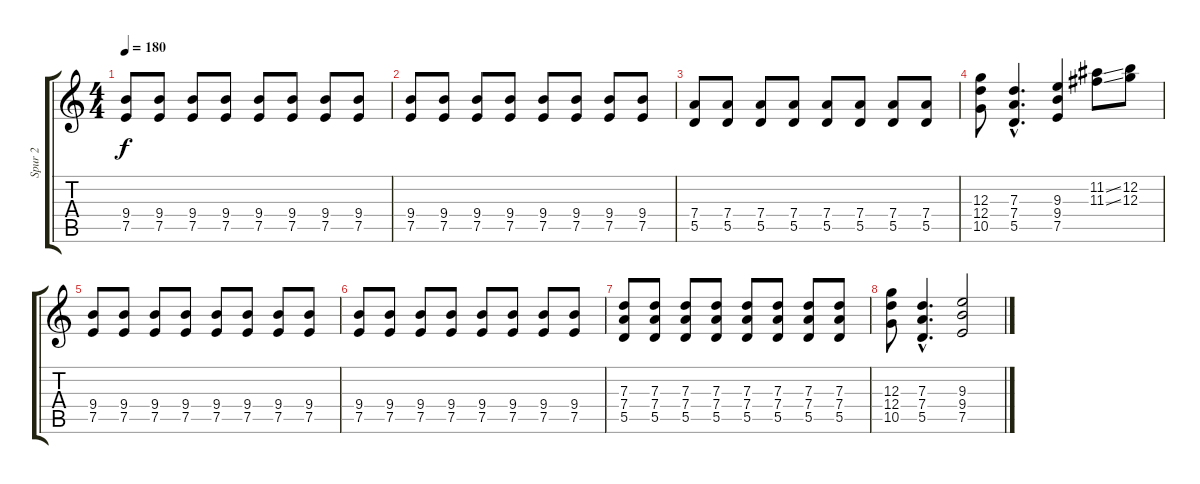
\track ("Spur 2" "Spur 2") {instrument distortionguitar}
\staff {score tabs}
\tuning (E4 B3 G3 D3 A2 E2) {hide}
\ts (4 4)
\tempo 180
\clef g2
\ks c
(9.4 7.5).8{dy f} (9.4 7.5).8 (9.4 7.5).8 (9.4 7.5).8 (9.4 7.5).8 (9.4 7.5).8 (9.4 7.5).8 (9.4 7.5).8 |
(9.4 7.5).8 (9.4 7.5).8 (9.4 7.5).8 (9.4 7.5).8 (9.4 7.5).8 (9.4 7.5).8 (9.4 7.5).8 (9.4 7.5).8 |
(7.4 5.5).8 (7.4 5.5).8 (7.4 5.5).8 (7.4 5.5).8 (7.4 5.5).8 (7.4 5.5).8 (7.4 5.5).8 (7.4 5.5).8 |
(12.3 12.4 10.5).8 (7.3{hac} 7.4{hac} 5.5{hac}).4{d} (9.3 9.4 7.5).4 (11.2{ss} 11.3{ss}).8 (12.2 12.3).8 |
(9.4 7.5).8 (9.4 7.5).8 (9.4 7.5).8 (9.4 7.5).8 (9.4 7.5).8 (9.4 7.5).8 (9.4 7.5).8 (9.4 7.5).8 |
(9.4 7.5).8 (9.4 7.5).8 (9.4 7.5).8 (9.4 7.5).8 (9.4 7.5).8 (9.4 7.5).8 (9.4 7.5).8 (9.4 7.5).8 |
(7.3 7.4 5.5).8 (7.3 7.4 5.5).8 (7.3 7.4 5.5).8 (7.3 7.4 5.5).8 (7.3 7.4 5.5).8 (7.3 7.4 5.5).8 (7.3 7.4 5.5).8 (7.3 7.4 5.5).8 |
(12.3 12.4 10.5).8 (7.3{hac} 7.4{hac} 5.5{hac}).4{d} (9.3 9.4 7.5).2
